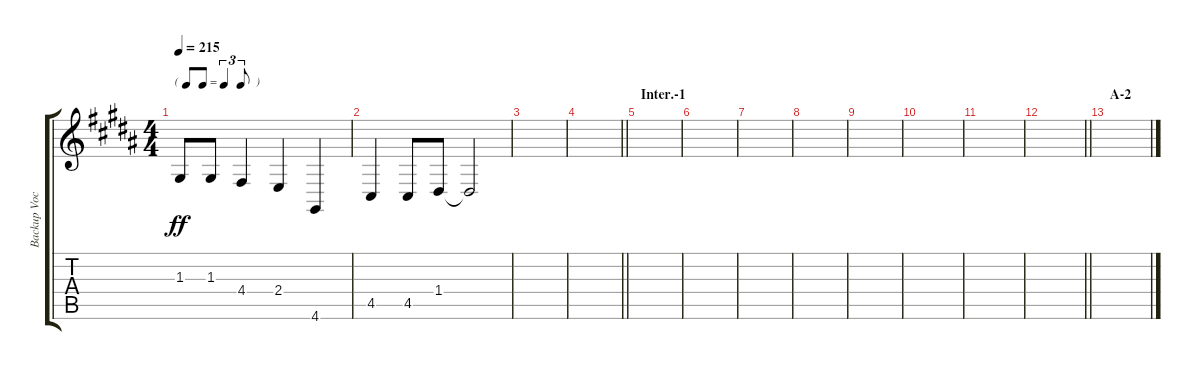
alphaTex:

\track ("Backup Vocals" "Backup Voc") {instrument altosax}
\staff {score tabs}
\tuning (E4 B3 G3 D3 A2 E2) {hide}
\ts (4 4)
\tf triplet8th
\tempo 215
\clef g2
\ks b
1.3{t}.8{dy ff} 1.3.8 4.4.4 2.4.4 4.6.4 |
4.5.4 4.5.8 1.4.8 1.4{t}.2 |
|
\barLineRight lightlight
|
\section ("" "Inter.-1")
|
|
|
|
|
|
|
\barLineRight lightlight
|
\section ("" "A-2")
